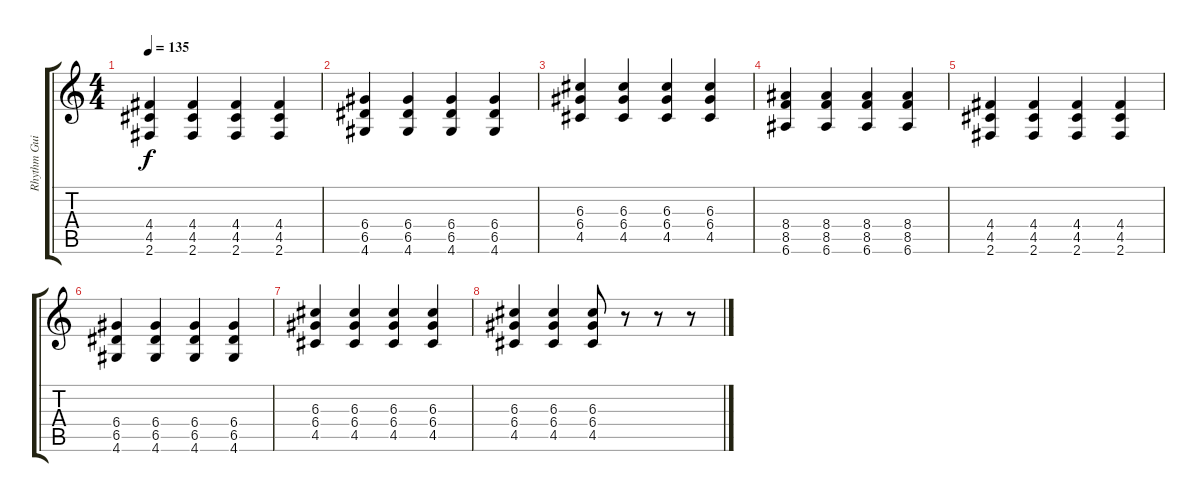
\track ("Rhythm Guitar" "Rhythm Gui") {instrument overdrivenguitar}
\staff {score tabs}
\tuning (E4 B3 G3 D3 A2 E2) {hide}
\ts (4 4)
\tempo 135
\clef g2
\ks c
(4.4 4.5 2.6).4{dy f} (4.4 4.5 2.6).4 (4.4 4.5 2.6).4 (4.4 4.5 2.6).4 |
(6.4 6.5 4.6).4 (6.4 6.5 4.6).4 (6.4 6.5 4.6).4 (6.4 6.5 4.6).4 |
(6.3 6.4 4.5).4 (6.3 6.4 4.5).4 (6.3 6.4 4.5).4 (6.3 6.4 4.5).4 |
(8.4 8.5 6.6).4 (8.4 8.5 6.6).4 (8.4 8.5 6.6).4 (8.4 8.5 6.6).4 |
(4.4 4.5 2.6).4 (4.4 4.5 2.6).4 (4.4 4.5 2.6).4 (4.4 4.5 2.6).4 |
(6.4 6.5 4.6).4 (6.4 6.5 4.6).4 (6.4 6.5 4.6).4 (6.4 6.5 4.6).4 |
(6.3 6.4 4.5).4 (6.3 6.4 4.5).4 (6.3 6.4 4.5).4 (6.3 6.4 4.5).4 |
(6.3 6.4 4.5).4 (6.3 6.4 4.5).4 (6.3 6.4 4.5).8 r.8 r.8 r.8
